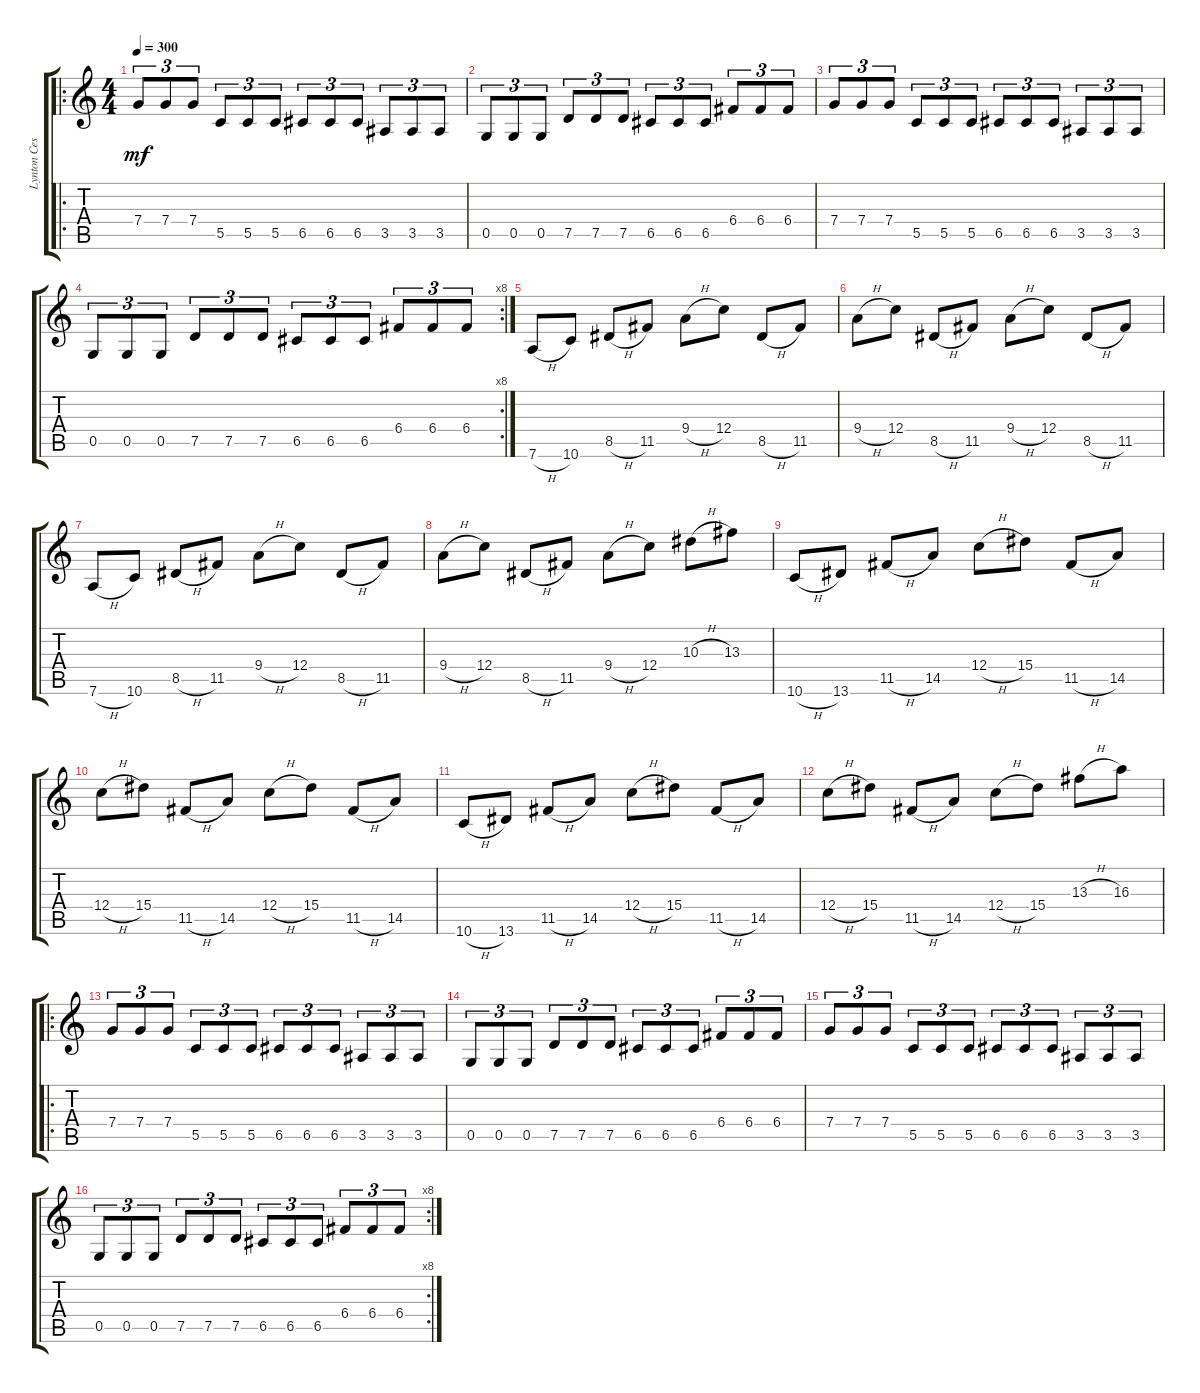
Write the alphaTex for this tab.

\track ("Lynton Cessford" "Lynton Ces") {instrument distortionguitar}
\staff {score tabs}
\tuning (D4 A3 F3 C3 G2 D2) {hide}
\ro
\ts (4 4)
\tempo 300
\clef g2
\ks c
7.4.8{tu (3 2) dy mf instrument distortionguitar} 7.4.8{tu (3 2)} 7.4.8{tu (3 2)} 5.5.8{tu (3 2)} 5.5.8{tu (3 2)} 5.5.8{tu (3 2)} 6.5.8{tu (3 2)} 6.5.8{tu (3 2)} 6.5.8{tu (3 2)} 3.5.8{tu (3 2)} 3.5.8{tu (3 2)} 3.5.8{tu (3 2)} |
0.5.8{tu (3 2)} 0.5.8{tu (3 2)} 0.5.8{tu (3 2)} 7.5.8{tu (3 2)} 7.5.8{tu (3 2)} 7.5.8{tu (3 2)} 6.5.8{tu (3 2)} 6.5.8{tu (3 2)} 6.5.8{tu (3 2)} 6.4.8{tu (3 2)} 6.4.8{tu (3 2)} 6.4.8{tu (3 2)} |
7.4.8{tu (3 2)} 7.4.8{tu (3 2)} 7.4.8{tu (3 2)} 5.5.8{tu (3 2)} 5.5.8{tu (3 2)} 5.5.8{tu (3 2)} 6.5.8{tu (3 2)} 6.5.8{tu (3 2)} 6.5.8{tu (3 2)} 3.5.8{tu (3 2)} 3.5.8{tu (3 2)} 3.5.8{tu (3 2)} |
\rc 8
0.5.8{tu (3 2)} 0.5.8{tu (3 2)} 0.5.8{tu (3 2)} 7.5.8{tu (3 2)} 7.5.8{tu (3 2)} 7.5.8{tu (3 2)} 6.5.8{tu (3 2)} 6.5.8{tu (3 2)} 6.5.8{tu (3 2)} 6.4.8{tu (3 2)} 6.4.8{tu (3 2)} 6.4.8{tu (3 2)} |
7.6{h}.8 10.6.8 8.5{h}.8 11.5.8 9.4{h}.8 12.4.8 8.5{h}.8 11.5.8 |
9.4{h}.8 12.4.8 8.5{h}.8 11.5.8 9.4{h}.8 12.4.8 8.5{h}.8 11.5.8 |
7.6{h}.8 10.6.8 8.5{h}.8 11.5.8 9.4{h}.8 12.4.8 8.5{h}.8 11.5.8 |
9.4{h}.8 12.4.8 8.5{h}.8 11.5.8 9.4{h}.8 12.4.8 10.3{h}.8 13.3.8 |
10.6{h}.8 13.6.8 11.5{h}.8 14.5.8 12.4{h}.8 15.4.8 11.5{h}.8 14.5.8 |
12.4{h}.8 15.4.8 11.5{h}.8 14.5.8 12.4{h}.8 15.4.8 11.5{h}.8 14.5.8 |
10.6{h}.8 13.6.8 11.5{h}.8 14.5.8 12.4{h}.8 15.4.8 11.5{h}.8 14.5.8 |
12.4{h}.8 15.4.8 11.5{h}.8 14.5.8 12.4{h}.8 15.4.8 13.3{h}.8 16.3.8 |
\ro
7.4.8{tu (3 2)} 7.4.8{tu (3 2)} 7.4.8{tu (3 2)} 5.5.8{tu (3 2)} 5.5.8{tu (3 2)} 5.5.8{tu (3 2)} 6.5.8{tu (3 2)} 6.5.8{tu (3 2)} 6.5.8{tu (3 2)} 3.5.8{tu (3 2)} 3.5.8{tu (3 2)} 3.5.8{tu (3 2)} |
0.5.8{tu (3 2)} 0.5.8{tu (3 2)} 0.5.8{tu (3 2)} 7.5.8{tu (3 2)} 7.5.8{tu (3 2)} 7.5.8{tu (3 2)} 6.5.8{tu (3 2)} 6.5.8{tu (3 2)} 6.5.8{tu (3 2)} 6.4.8{tu (3 2)} 6.4.8{tu (3 2)} 6.4.8{tu (3 2)} |
7.4.8{tu (3 2)} 7.4.8{tu (3 2)} 7.4.8{tu (3 2)} 5.5.8{tu (3 2)} 5.5.8{tu (3 2)} 5.5.8{tu (3 2)} 6.5.8{tu (3 2)} 6.5.8{tu (3 2)} 6.5.8{tu (3 2)} 3.5.8{tu (3 2)} 3.5.8{tu (3 2)} 3.5.8{tu (3 2)} |
\rc 8
0.5.8{tu (3 2)} 0.5.8{tu (3 2)} 0.5.8{tu (3 2)} 7.5.8{tu (3 2)} 7.5.8{tu (3 2)} 7.5.8{tu (3 2)} 6.5.8{tu (3 2)} 6.5.8{tu (3 2)} 6.5.8{tu (3 2)} 6.4.8{tu (3 2)} 6.4.8{tu (3 2)} 6.4.8{tu (3 2)}
